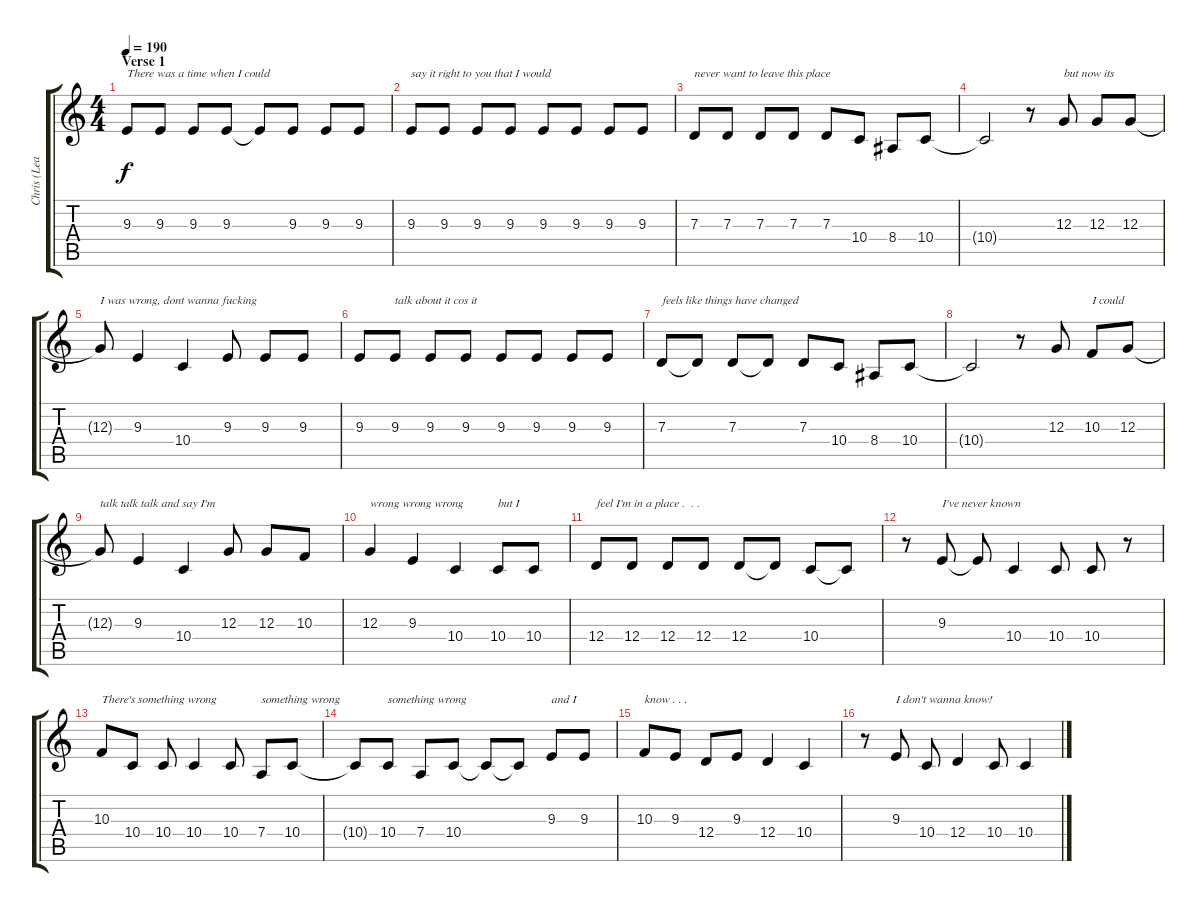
\track ("Chris (Lead Vocals) Rodger (Backing)" "Chris (Lea") {instrument clarinet}
\staff {score tabs}
\tuning (E4 B3 G3 D3 A2 E2) {hide}
\ts (4 4)
\section ("" "Verse 1")
\tempo 190
\clef g2
\ks c
9.3.8{txt "There was a time when I could" dy f} 9.3.8 9.3.8 9.3.8 9.3{t}.8 9.3.8 9.3.8 9.3.8 |
9.3.8{txt "say it right to you that I would"} 9.3.8 9.3.8 9.3.8 9.3.8 9.3.8 9.3.8 9.3.8 |
7.3.8{txt "never want to leave this place"} 7.3.8 7.3.8 7.3.8 7.3.8 10.4.8 8.4.8 10.4.8 |
10.4{t}.2 r.8 12.3.8{txt "but now its"} 12.3.8 12.3.8 |
12.3{t}.8{txt "I was wrong, dont wanna fucking"} 9.3.4 10.4.4 9.3.8 9.3.8 9.3.8 |
9.3.8 9.3.8{txt "talk about it cos it"} 9.3.8 9.3.8 9.3.8 9.3.8 9.3.8 9.3.8 |
7.3.8{txt "feels like things have changed"} 7.3{t}.8 7.3.8 7.3{t}.8 7.3.8 10.4.8 8.4.8 10.4.8 |
10.4{t}.2 r.8 12.3.8 10.3.8{txt "I could"} 12.3.8 |
12.3{t}.8{txt "talk talk talk and say I'm"} 9.3.4 10.4.4 12.3.8 12.3.8 10.3.8 |
12.3.4{txt "wrong wrong wrong"} 9.3.4 10.4.4 10.4.8{txt "but I"} 10.4.8 |
12.4.8{txt "feel I'm in a place .  . ."} 12.4.8 12.4.8 12.4.8 12.4.8 12.4{t}.8 10.4.8 10.4{t}.8 |
r.8 9.3.8{txt "I've never known"} 9.3{t}.8 10.4.4 10.4.8 10.4.8 r.8 |
10.3.8{txt "There's something wrong"} 10.4.8 10.4.8 10.4.4 10.4.8 7.4.8{txt "something wrong"} 10.4.8 |
10.4{t}.8 10.4.8{txt "something wrong"} 7.4.8 10.4.8 10.4{t}.8 10.4{t}.8 9.3.8{txt "and I"} 9.3.8 |
10.3.8{txt "know . . . "} 9.3.8 12.4.8 9.3.8 12.4.4 10.4.4 |
r.8 9.3.8{txt "I don't wanna know!"} 10.4.8 12.4.4 10.4.8 10.4.4
